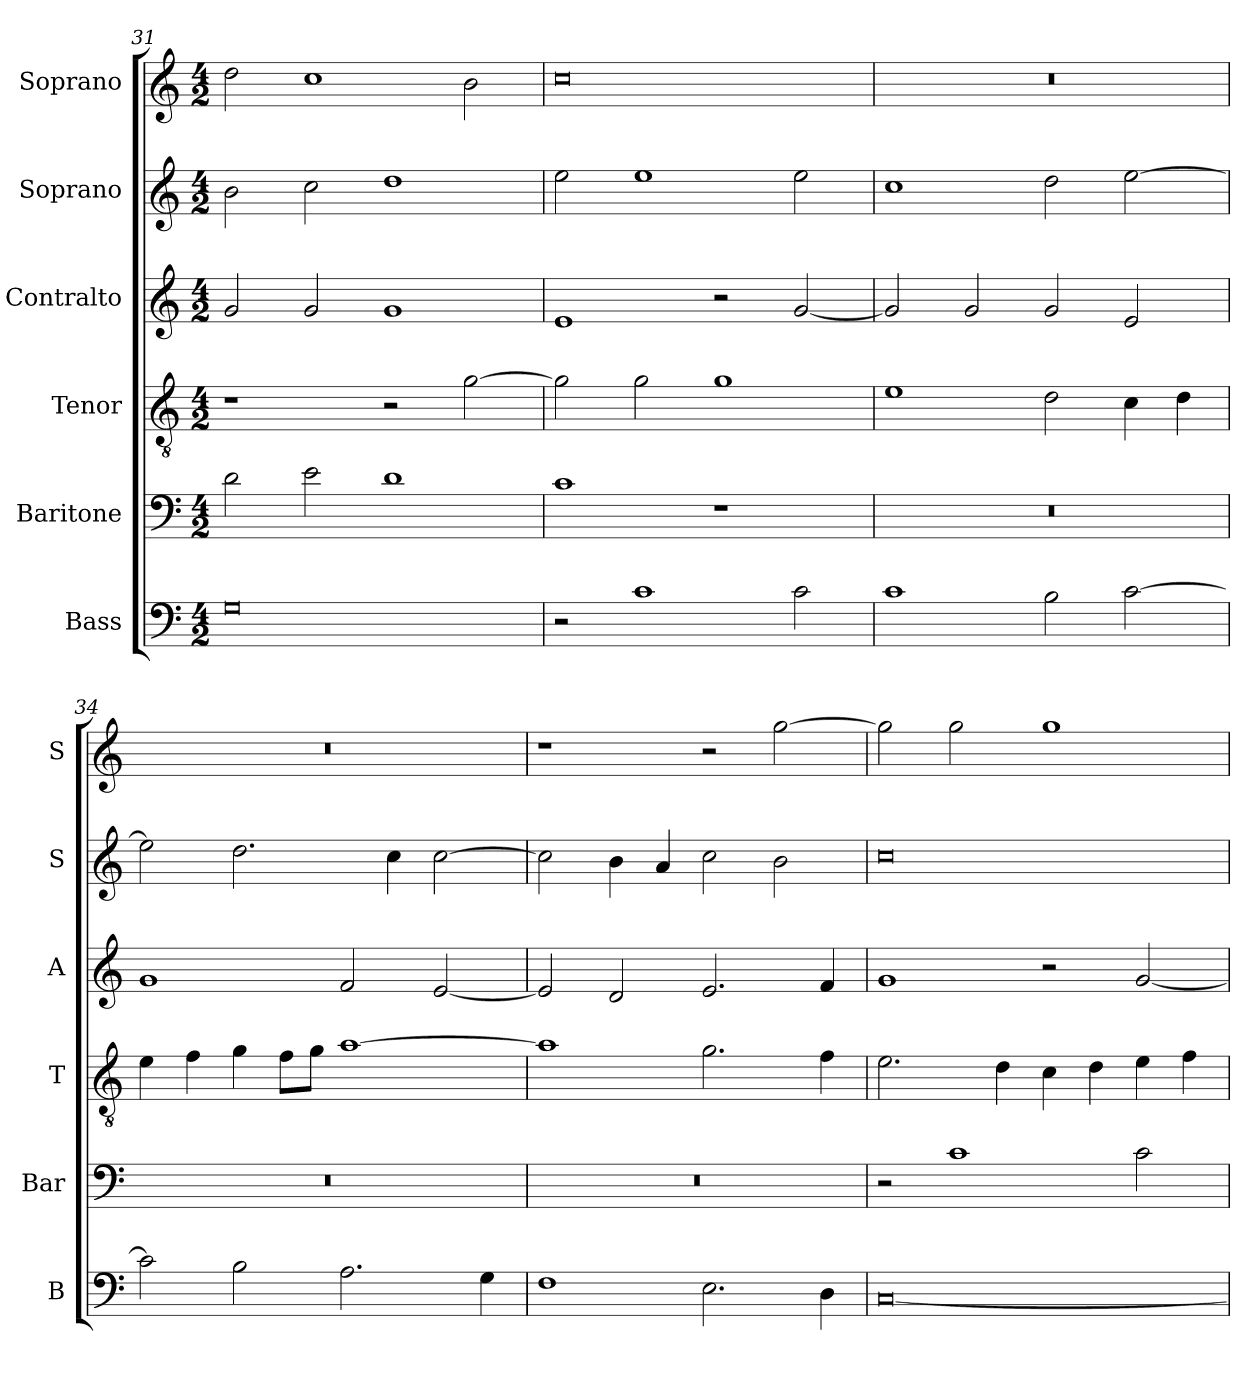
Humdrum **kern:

**kern	**kern	**kern	**kern	**kern	**kern
*part6	*part5	*part4	*part3	*part2	*part1
*staff6	*staff5	*staff4	*staff3	*staff2	*staff1
*I"Bass	*I"Baritone	*I"Tenor	*I"Contralto	*I"Soprano	*I"Soprano
*I'B	*I'Bar	*I'T	*I'A	*I'S	*I'S
*clefF4	*clefF4	*clefGv2	*clefG2	*clefG2	*clefG2
*k[]	*k[]	*k[]	*k[]	*k[]	*k[]
*G:mix	*G:mix	*G:mix	*G:mix	*G:mix	*G:mix
*M4/2	*M4/2	*M4/2	*M4/2	*M4/2	*M4/2
=31	=31	=31	=31	=31	=31
0G	2d	1r	2g	2b	2dd
.	2e	.	2g	2cc	1cc
.	1d	2r	1g	1dd	.
.	.	[2g	.	.	2b
=32	=32	=32	=32	=32	=32
2r	1c	2g]	1e	2ee	0cc
1c	.	2g	.	1ee	.
.	1r	1g	2r	.	.
2c	.	.	[2g	2ee	.
=33	=33	=33	=33	=33	=33
1c	0r	1e	2g]	1cc	0r
.	.	.	2g	.	.
2B	.	2d	2g	2dd	.
[2c	.	4c	2e	[2ee	.
.	.	4d	.	.	.
=34	=34	=34	=34	=34	=34
2c]	0r	4e	1g	2ee]	0r
.	.	4f	.	.	.
2B	.	4g	.	2.dd	.
.	.	8f\L	.	.	.
.	.	8g\J	.	.	.
2.A	.	[1a	2f	.	.
.	.	.	.	4cc	.
.	.	.	[2e	[2cc	.
4G	.	.	.	.	.
=35	=35	=35	=35	=35	=35
1F	0r	1a]	2e]	2cc]	1r
.	.	.	2d	4b	.
.	.	.	.	4a	.
2.E	.	2.g	2.e	2cc	2r
.	.	.	.	2b	[2gg
4D	.	4f	4f	.	.
=36	=36	=36	=36	=36	=36
[0C	2r	2.e	1g	0cc	2gg]
.	1c	.	.	.	2gg
.	.	4d	.	.	.
.	.	4c	2r	.	1gg
.	.	4d	.	.	.
.	2c	4e	[2g	.	.
.	.	4f	.	.	.
=	=	=	=	=	=
*-	*-	*-	*-	*-	*-
